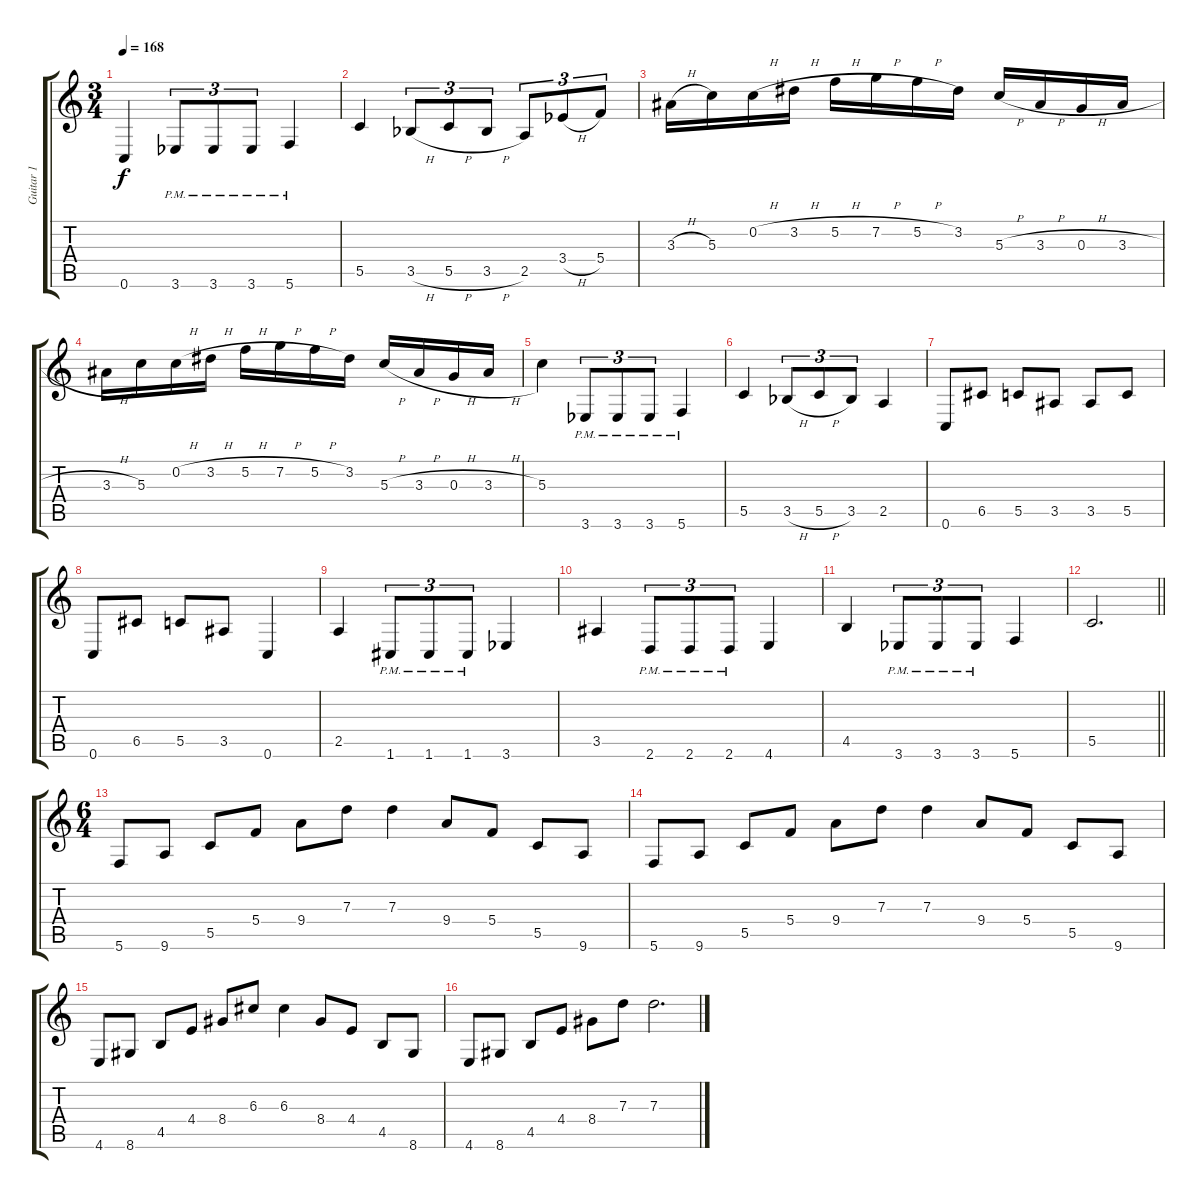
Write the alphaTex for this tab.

\track ("Guitar 1" "Guitar 1") {instrument overdrivenguitar}
\staff {score tabs}
\tuning (E4 C4 G3 C3 G2 C2) {hide}
\ts (3 4)
\tempo 168
\clef g2
\ks c
0.6.4{dy f} 3.6{pm acc b}.8{tu (3 2)} 3.6{pm acc b}.8{tu (3 2)} 3.6{pm acc b}.8{tu (3 2)} 5.6{pm}.4 |
5.5.4 3.5{h acc b}.8{tu (3 2)} 5.5{h}.8{tu (3 2)} 3.5{h acc b}.8{tu (3 2)} 2.5.8{tu (3 2)} 3.4{h acc b}.8{tu (3 2)} 5.4.8{tu (3 2)} |
3.3{h}.16 5.3.16 0.2{h}.16 3.2{h}.16 5.2{h}.16 7.2{h}.16 5.2{h}.16 3.2.16 5.3{h}.16 3.3{h}.16 0.3{h}.16 3.3{h}.16 |
3.3{h}.16 5.3.16 0.2{h}.16 3.2{h}.16 5.2{h}.16 7.2{h}.16 5.2{h}.16 3.2.16 5.3{h}.16 3.3{h}.16 0.3{h}.16 3.3{h}.16 |
5.3.4 3.6{pm acc b}.8{tu (3 2)} 3.6{pm acc b}.8{tu (3 2)} 3.6{pm acc b}.8{tu (3 2)} 5.6{pm}.4 |
5.5.4 3.5{h acc b}.8{tu (3 2)} 5.5{h}.8{tu (3 2)} 3.5{acc b}.8{tu (3 2)} 2.5.4 |
0.6.8 6.5.8 5.5.8 3.5.8 3.5.8 5.5.8 |
0.6.8 6.5.8 5.5.8 3.5.8 0.6.4 |
2.5.4 1.6{pm}.8{tu (3 2)} 1.6{pm}.8{tu (3 2)} 1.6{pm}.8{tu (3 2)} 3.6{acc b}.4 |
3.5.4 2.6{pm}.8{tu (3 2)} 2.6{pm}.8{tu (3 2)} 2.6{pm}.8{tu (3 2)} 4.6.4 |
4.5.4 3.6{pm acc b}.8{tu (3 2)} 3.6{pm acc b}.8{tu (3 2)} 3.6{pm acc b}.8{tu (3 2)} 5.6.4 |
\barLineRight lightlight
5.5.2{d} |
\ts (6 4)
5.6.8 9.6.8 5.5.8 5.4.8 9.4.8 7.3.8 7.3.4 9.4.8 5.4.8 5.5.8 9.6.8 |
5.6.8 9.6.8 5.5.8 5.4.8 9.4.8 7.3.8 7.3.4 9.4.8 5.4.8 5.5.8 9.6.8 |
4.6.8 8.6.8 4.5.8 4.4.8 8.4.8 6.3.8 6.3.4 8.4.8 4.4.8 4.5.8 8.6.8 |
4.6.8 8.6.8 4.5.8 4.4.8 8.4.8 7.3.8 7.3.2{d}
